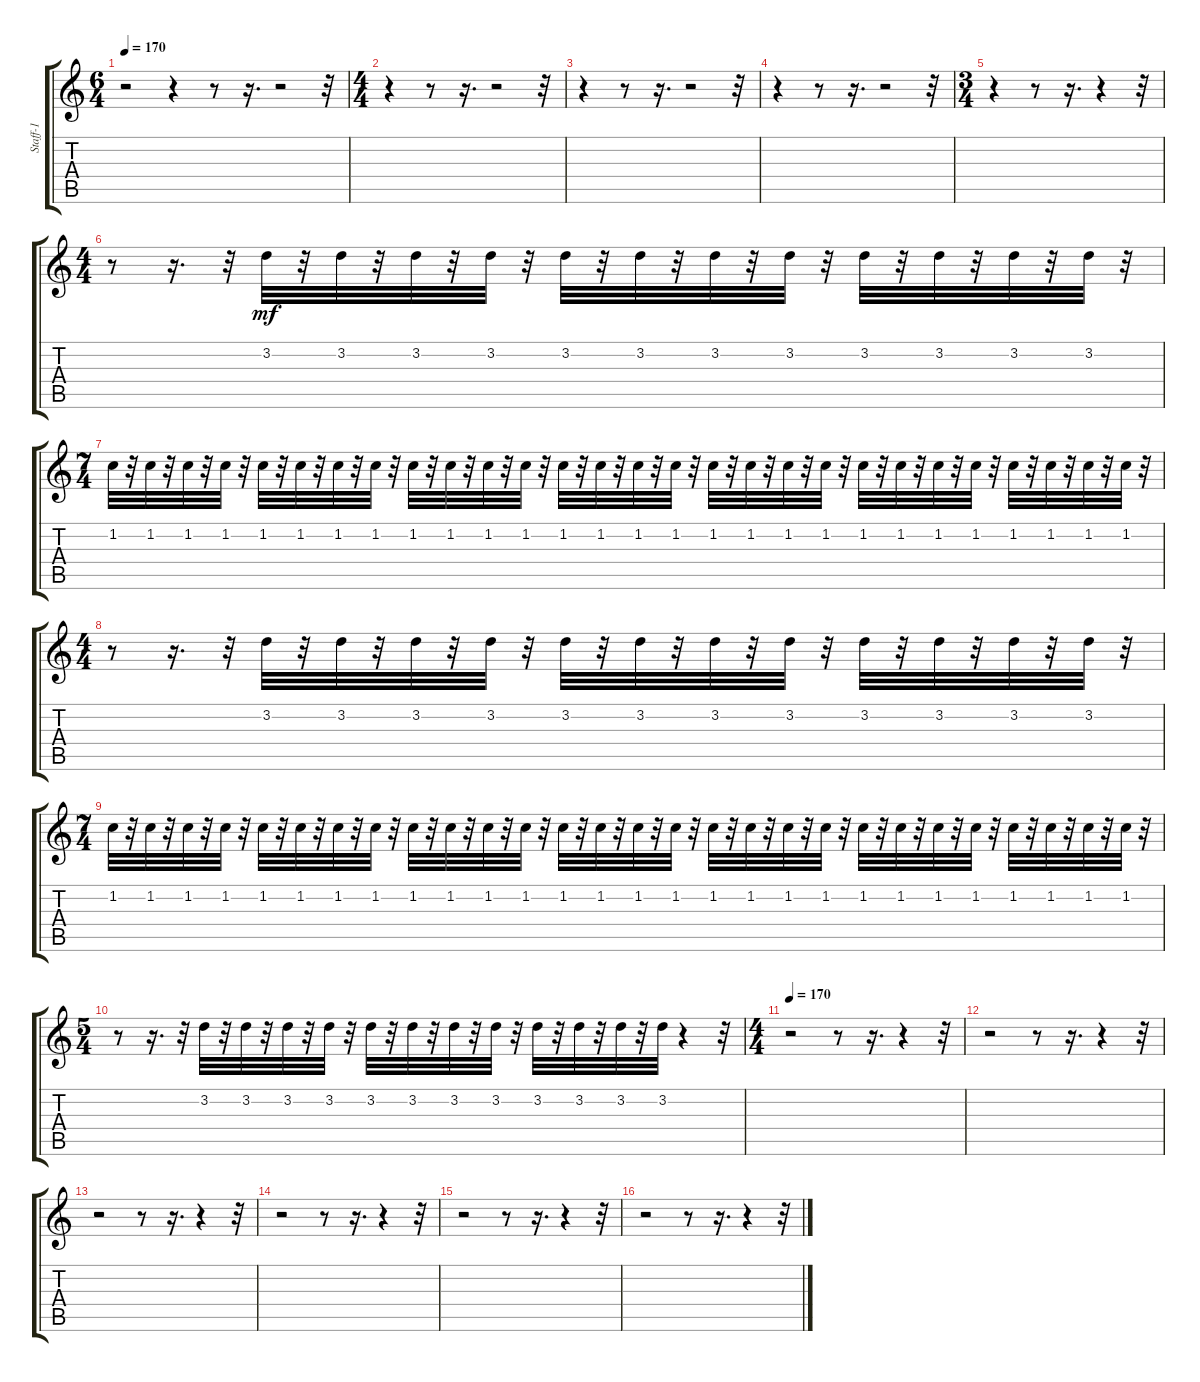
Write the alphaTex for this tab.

\track ("Staff-1" "Staff-1") {instrument acousticguitarsteel}
\staff {score tabs}
\tuning (E4 B3 G3 D3 A2 E2) {hide}
\ts (6 4)
\tempo 170
\clef g2
\ks c
r.2{dy mf} r.4 r.8 r.16{d} r.2 r.32 |
\ts (4 4)
r.4 r.8 r.16{d} r.2 r.32 |
r.4 r.8 r.16{d} r.2 r.32 |
r.4 r.8 r.16{d} r.2 r.32 |
\ts (3 4)
r.4 r.8 r.16{d} r.4 r.32 |
\ts (4 4)
r.8 r.16{d} r.32 3.2.32 r.32 3.2.32 r.32 3.2.32 r.32 3.2.32 r.32 3.2.32 r.32 3.2.32 r.32 3.2.32 r.32 3.2.32 r.32 3.2.32 r.32 3.2.32 r.32 3.2.32 r.32 3.2.32 r.32 |
\ts (7 4)
1.2.32 r.32 1.2.32 r.32 1.2.32 r.32 1.2.32 r.32 1.2.32 r.32 1.2.32 r.32 1.2.32 r.32 1.2.32 r.32 1.2.32 r.32 1.2.32 r.32 1.2.32 r.32 1.2.32 r.32 1.2.32 r.32 1.2.32 r.32 1.2.32 r.32 1.2.32 r.32 1.2.32 r.32 1.2.32 r.32 1.2.32 r.32 1.2.32 r.32 1.2.32 r.32 1.2.32 r.32 1.2.32 r.32 1.2.32 r.32 1.2.32 r.32 1.2.32 r.32 1.2.32 r.32 1.2.32 r.32 |
\ts (4 4)
r.8 r.16{d} r.32 3.2.32 r.32 3.2.32 r.32 3.2.32 r.32 3.2.32 r.32 3.2.32 r.32 3.2.32 r.32 3.2.32 r.32 3.2.32 r.32 3.2.32 r.32 3.2.32 r.32 3.2.32 r.32 3.2.32 r.32 |
\ts (7 4)
1.2.32 r.32 1.2.32 r.32 1.2.32 r.32 1.2.32 r.32 1.2.32 r.32 1.2.32 r.32 1.2.32 r.32 1.2.32 r.32 1.2.32 r.32 1.2.32 r.32 1.2.32 r.32 1.2.32 r.32 1.2.32 r.32 1.2.32 r.32 1.2.32 r.32 1.2.32 r.32 1.2.32 r.32 1.2.32 r.32 1.2.32 r.32 1.2.32 r.32 1.2.32 r.32 1.2.32 r.32 1.2.32 r.32 1.2.32 r.32 1.2.32 r.32 1.2.32 r.32 1.2.32 r.32 1.2.32 r.32 |
\ts (5 4)
r.8 r.16{d} r.32 3.2.32 r.32 3.2.32 r.32 3.2.32 r.32 3.2.32 r.32 3.2.32 r.32 3.2.32 r.32 3.2.32 r.32 3.2.32 r.32 3.2.32 r.32 3.2.32 r.32 3.2.32 r.32 3.2.32 r.4 r.32 |
\ts (4 4)
\tempo 170
r.2 r.8 r.16{d} r.4 r.32 |
r.2 r.8 r.16{d} r.4 r.32 |
r.2 r.8 r.16{d} r.4 r.32 |
r.2 r.8 r.16{d} r.4 r.32 |
r.2 r.8 r.16{d} r.4 r.32 |
r.2 r.8 r.16{d} r.4 r.32
